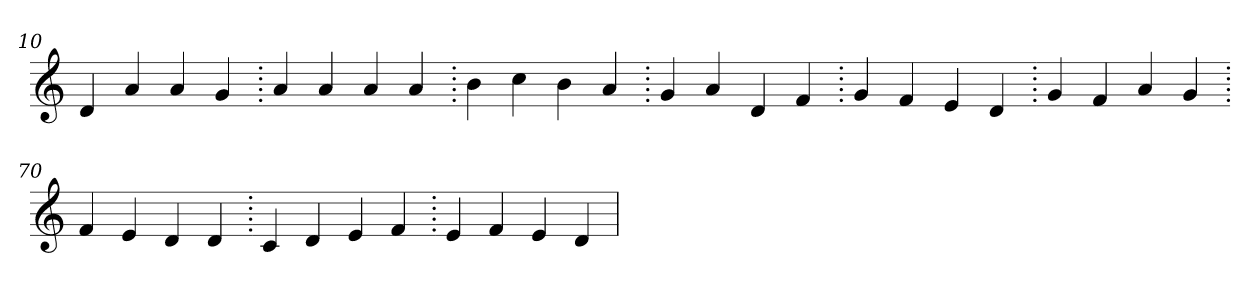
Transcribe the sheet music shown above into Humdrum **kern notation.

**kern
*part1
*staff1
*clefG2
=10.
4d
4a
4a
4g
=20.
4a
4a
4a
4a
=30.
4b
4cc
4b
4a
=40.
4g
4a
4d
4f
=50.
4g
4f
4e
4d
=60.
4g
4f
4a
4g
=70.
4f
4e
4d
4d
=80.
4c
4d
4e
4f
=90.
4e
4f
4e
4d
=
*-
